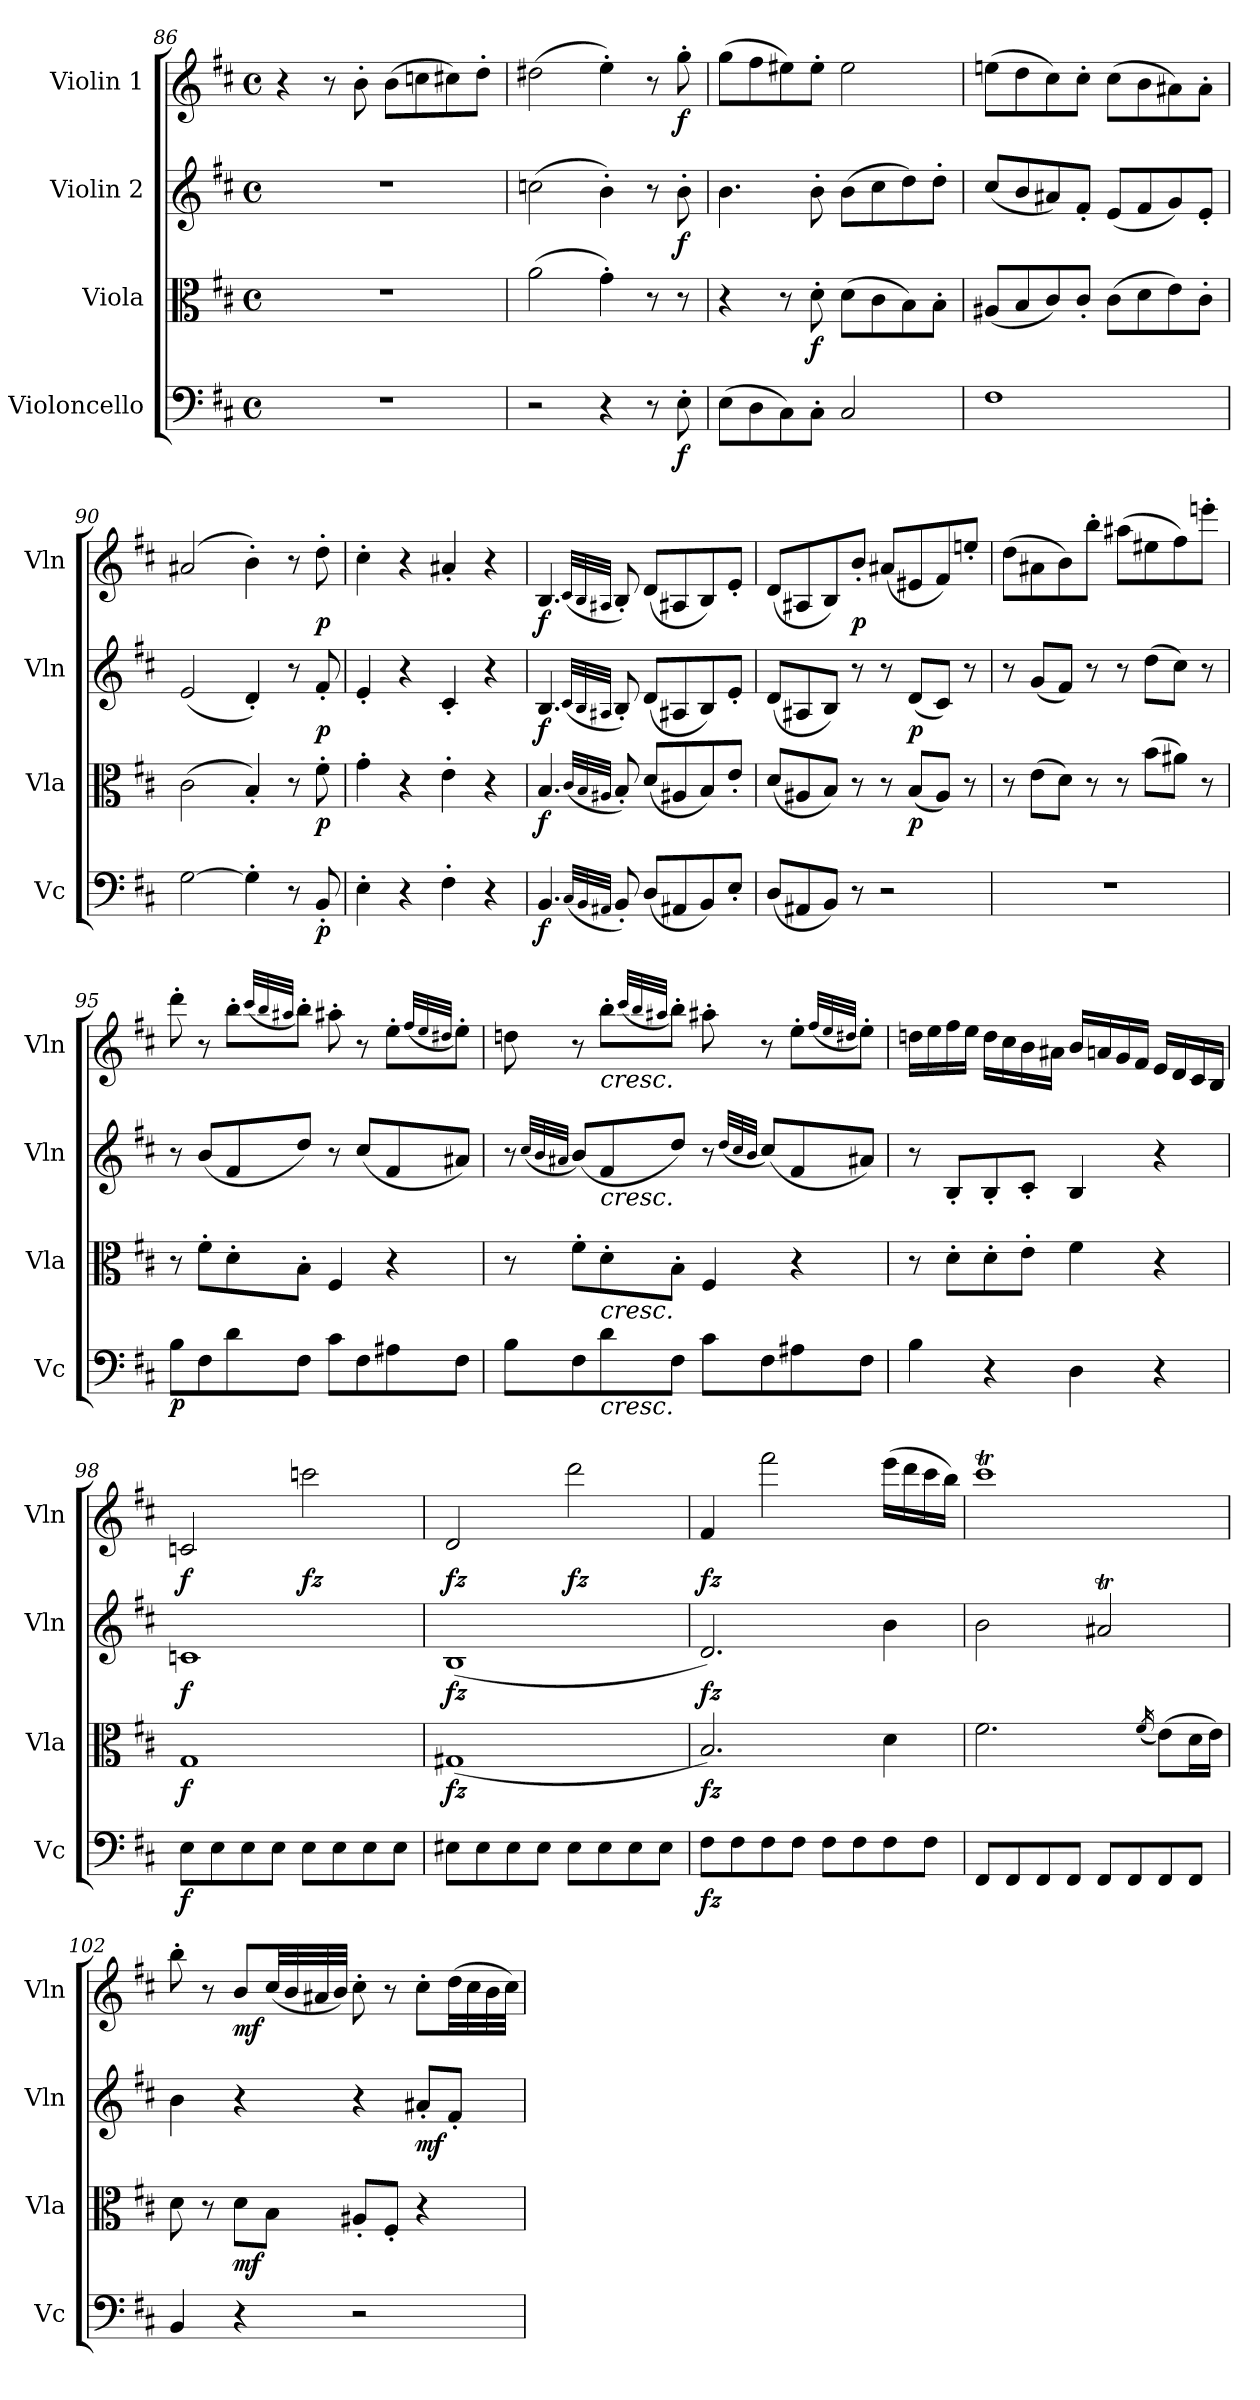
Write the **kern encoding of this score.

**kern	**dynam	**kern	**dynam	**kern	**dynam	**kern	**dynam
*part4	*part4	*part3	*part3	*part2	*part2	*part1	*part1
*staff4	*staff4	*staff3	*staff3	*staff2	*staff2	*staff1	*staff1
*I"Violoncello	*	*I"Viola	*	*I"Violin 2	*	*I"Violin 1	*
*I'Vc	*	*I'Vla	*	*I'Vln	*	*I'Vln	*
*clefF4	*	*clefC3	*	*clefG2	*	*clefG2	*
*k[f#c#]	*	*k[f#c#]	*	*k[f#c#]	*	*k[f#c#]	*
*M4/4	*	*M4/4	*	*M4/4	*	*M4/4	*
*met(c)	*	*met(c)	*	*met(c)	*	*met(c)	*
=86	=86	=86	=86	=86	=86	=86	=86
1r	.	1r	.	1r	.	4r	.
.	.	.	.	.	.	8r	.
.	.	.	.	.	.	8b'\	.
.	.	.	.	.	.	(>8b\L	.
.	.	.	.	.	.	8ccn\	.
.	.	.	.	.	.	8cc#X\)	.
.	.	.	.	.	.	8dd'\J	.
!!LO:LB:g=z
=87	=87	=87	=87	=87	=87	=87	=87
2r	.	(>2a\	.	(>2ccn\	.	(>2dd#X\	.
4r	.	4g'\)	.	4b'\)	.	4ee'\)	.
8r	.	8r	.	8r	.	8r	.
!	!LO:DY:b	!	!	!	!LO:DY:b	!	!LO:DY:b
8E'\	f	8r	.	8b'\	f	8gg'\	f
=88	=88	=88	=88	=88	=88	=88	=88
(>8E\L	.	4r	.	4.b\	.	(>8gg\L	.
8D\	.	.	.	.	.	8ff#\	.
8C#\)	.	8r	.	.	.	8ee#X\)	.
!	!	!	!LO:DY:b	!	!	!	!
8C#'\J	.	8d'\	f	8b'\	.	8ee#'\J	.
2C#/	.	(>8d\L	.	(>8b\L	.	2ee#\	.
.	.	8c#\	.	8cc#\	.	.	.
.	.	8B\)	.	8dd\)	.	.	.
.	.	8B'\J	.	8dd'\J	.	.	.
=89	=89	=89	=89	=89	=89	=89	=89
1F#	.	(<8A#X/L	.	(<8cc#/L	.	(>8een\L	.
.	.	8B/	.	8b/	.	8dd\	.
.	.	8c#/)	.	8a#X/)	.	8cc#\)	.
.	.	8c#'/J	.	8f#'/J	.	8cc#'\J	.
.	.	(>8c#\L	.	(<8e/L	.	(>8cc#\L	.
.	.	8d\	.	8f#/	.	8b\	.
.	.	8e\)	.	8g/)	.	8a#X\)	.
.	.	8c#'\J	.	8e'/J	.	8a#'\J	.
=90	=90	=90	=90	=90	=90	=90	=90
[2G\	.	(>2c#\	.	(<2e/	.	(>2a#X/	.
4G'\]	.	4B'/)	.	4d'/)	.	4b'\)	.
8r	.	8r	.	8r	.	8r	.
!	!LO:DY:b	!	!LO:DY:b	!	!LO:DY:b	!	!LO:DY:b
8BB'/	p	8f#'\	p	8f#'/	p	8dd'\	p
=91	=91	=91	=91	=91	=91	=91	=91
4E'\	.	4g'\	.	4e'/	.	4cc#'\	.
4r	.	4r	.	4r	.	4r	.
4F#'\	.	4e'\	.	4c#'/	.	4a#X'/	.
4r	.	4r	.	4r	.	4r	.
=92	=92	=92	=92	=92	=92	=92	=92
!	!LO:DY:b	!	!LO:DY:b	!	!LO:DY:b	!	!LO:DY:b
4.BB/	f	4.B/	f	4.B/	f	4.B/	f
(<32qC#/LLL	.	(<32qc#/LLL	.	(<32qc#/LLL	.	(<32qc#/LLL	.
32qBB/	.	32qB/	.	32qB/	.	32qB/	.
32qAA#X/JJJ	.	32qA#X/JJJ	.	32qA#X/JJJ	.	32qA#X/JJJ	.
8BB'/)	.	8B'/)	.	8B'/)	.	8B'/)	.
(<8D/L	.	(<8d/L	.	(<8d/L	.	(<8d/L	.
8AA#X/	.	8A#X/	.	8A#X/	.	8A#X/	.
8BB/)	.	8B/)	.	8B/)	.	8B/)	.
8E'/J	.	8e'/J	.	8e'/J	.	8e'/J	.
!!LO:LB:g=z
=93	=93	=93	=93	=93	=93	=93	=93
(<8D/L	.	(<8d/L	.	(<8d/L	.	(<8d/L	.
8AA#X/	.	8A#X/	.	8A#X/	.	8A#X/	.
8BB/J)	.	8B/J)	.	8B/J)	.	8B/)	.
!	!	!	!	!	!	!	!LO:DY:b
8r	.	8r	.	8r	.	8b'/J	p
2r	.	8r	.	8r	.	(<8a#X/L	.
!	!	!	!LO:DY:b	!	!LO:DY:b	!	!
.	.	(<8B/L	p	(<8d/L	p	8e#X/	.
.	.	8A#/J)	.	8c#/J)	.	8f#/)	.
.	.	8r	.	8r	.	8een'/J	.
=94	=94	=94	=94	=94	=94	=94	=94
1r	.	8r	.	8r	.	(>8dd\L	.
.	.	(>8e\L	.	(<8g/L	.	8a#X\	.
.	.	8d\J)	.	8f#/J)	.	8b\)	.
.	.	8r	.	8r	.	8bb'\J	.
.	.	8r	.	8r	.	(>8aa#X\L	.
.	.	(>8b\L	.	(>8dd\L	.	8ee#X\	.
.	.	8a#X\J)	.	8cc#\J)	.	8ff#\)	.
.	.	8r	.	8r	.	8eeen'\J	.
=95	=95	=95	=95	=95	=95	=95	=95
!	!LO:DY:b	!	!	!	!	!	!
8B\L	p	8r	.	8r	.	8ddd'\	.
8F#\	.	8f#'\L	.	(<8b/L	.	8r	.
8d\	.	8d'\	.	8f#/	.	8bb'\L	.
.	.	.	.	.	.	(<32qccc#/LLL	.
.	.	.	.	.	.	32qbb/	.
.	.	.	.	.	.	32qaa#X/JJJ	.
8F#\J	.	8B'\J	.	8dd/J)	.	8bb'\J)	.
8c#\L	.	4F#/	.	8r	.	8aa#X'\	.
8F#\	.	.	.	(<8cc#/L	.	8r	.
8A#X\	.	4r	.	8f#/	.	8ee'\L	.
.	.	.	.	.	.	(<32qff#/LLL	.
.	.	.	.	.	.	32qee/	.
.	.	.	.	.	.	32qdd#X/JJJ	.
8F#\J	.	.	.	8a#X/J)	.	8ee'\J)	.
=96	=96	=96	=96	=96	=96	=96	=96
8B\L	.	8r	.	8r	.	8ddn\	.
.	.	.	.	(<32qcc#/LLL	.	.	.
.	.	.	.	32qb/	.	.	.
.	.	.	.	32qa#X/JJJ	.	.	.
8F#\	.	8f#'\L	.	(<8b/L)	.	8r	.
!	!	!	!	!	!	!LO:TX:b:i:t=cresc.	!
!	!	!	!	!LO:TX:b:i:t=cresc.	!	!	!
!	!	!LO:TX:b:i:t=cresc.	!	!	!	!	!
!LO:TX:b:i:t=cresc.	!	!	!	!	!	!	!
8d\	.	8d'\	.	8f#/	.	8bb'\L	.
.	.	.	.	.	.	(<32qccc#/LLL	.
.	.	.	.	.	.	32qbb/	.
.	.	.	.	.	.	32qaa#X/JJJ	.
8F#\J	.	8B'\J	.	8dd/J)	.	8bb'\J)	.
8c#\L	.	4F#/	.	8r	.	8aa#X'\	.
.	.	.	.	(<32qdd/LLL	.	.	.
.	.	.	.	32qcc#/	.	.	.
.	.	.	.	32qb/JJJ	.	.	.
8F#\	.	.	.	(<8cc#/L)	.	8r	.
8A#X\	.	4r	.	8f#/	.	8ee'\L	.
.	.	.	.	.	.	(<32qff#/LLL	.
.	.	.	.	.	.	32qee/	.
.	.	.	.	.	.	32qdd#X/JJJ	.
8F#\J	.	.	.	8a#X/J)	.	8ee'\J)	.
!!LO:PB:g=z
=97	=97	=97	=97	=97	=97	=97	=97
4B\	.	8r	.	8r	.	16ddn\LL	.
.	.	.	.	.	.	16ee\	.
.	.	8d'\L	.	8B'/L	.	16ff#\	.
.	.	.	.	.	.	16ee\JJ	.
4r	.	8d'\	.	8B'/	.	16dd\LL	.
.	.	.	.	.	.	16cc#\	.
.	.	8e'\J	.	8c#'/J	.	16b\	.
.	.	.	.	.	.	16a#X\JJ	.
4D\	.	4f#\	.	4B/	.	16b/LL	.
.	.	.	.	.	.	16an/	.
.	.	.	.	.	.	16g/	.
.	.	.	.	.	.	16f#/JJ	.
4r	.	4r	.	4r	.	16e/LL	.
.	.	.	.	.	.	16d/	.
.	.	.	.	.	.	16c#/	.
.	.	.	.	.	.	16B/JJ	.
=98	=98	=98	=98	=98	=98	=98	=98
!	!LO:DY:b	!	!LO:DY:b	!	!LO:DY:b	!	!LO:DY:b
8E\L	f	1G	f	1cn	f	2cn/	f
8E\	.	.	.	.	.	.	.
8E\	.	.	.	.	.	.	.
8E\J	.	.	.	.	.	.	.
!	!	!	!	!	!	!	!LO:DY:b
8E\L	.	.	.	.	.	2cccn\	fz
8E\	.	.	.	.	.	.	.
8E\	.	.	.	.	.	.	.
8E\J	.	.	.	.	.	.	.
=99	=99	=99	=99	=99	=99	=99	=99
!	!	!	!LO:DY:b	!	!LO:DY:b	!	!LO:DY:b
8E#X\L	.	(<1G#X	fz	(<1B	fz	2d/	fz
8E#\	.	.	.	.	.	.	.
8E#\	.	.	.	.	.	.	.
8E#\J	.	.	.	.	.	.	.
!	!	!	!	!	!	!	!LO:DY:b
8E#\L	.	.	.	.	.	2ddd\	fz
8E#\	.	.	.	.	.	.	.
8E#\	.	.	.	.	.	.	.
8E#\J	.	.	.	.	.	.	.
=100	=100	=100	=100	=100	=100	=100	=100
!	!LO:DY:b	!	!LO:DY:b	!	!LO:DY:b	!	!LO:DY:b
8F#\L	fz	2.B/)	fz	2.d/)	fz	4f#/	fz
8F#\	.	.	.	.	.	.	.
8F#\	.	.	.	.	.	2fff#\	.
8F#\J	.	.	.	.	.	.	.
8F#\L	.	.	.	.	.	.	.
8F#\	.	.	.	.	.	.	.
8F#\	.	4d\	.	4b\	.	(>16eee\LL	.
.	.	.	.	.	.	16ddd\	.
8F#\J	.	.	.	.	.	16ccc#\	.
.	.	.	.	.	.	16bb\JJ)	.
!!LO:LB:g=z
=101	=101	=101	=101	=101	=101	=101	=101
8FF#/L	.	2.f#\	.	2b\	.	1ccc#t	.
8FF#/	.	.	.	.	.	.	.
8FF#/	.	.	.	.	.	.	.
8FF#/J	.	.	.	.	.	.	.
8FF#/L	.	.	.	2a#Xt/	.	.	.
8FF#/	.	.	.	.	.	.	.
.	.	(<16qf#/	.	.	.	.	.
8FF#/	.	(>8e\L)	.	.	.	.	.
8FF#/J	.	16d\L	.	.	.	.	.
.	.	16e\JJ)	.	.	.	.	.
=102	=102	=102	=102	=102	=102	=102	=102
4BB/	.	8d\	.	4b\	.	8bb'\	.
.	.	8r	.	.	.	8r	.
!	!	!	!LO:DY:b	!	!	!	!LO:DY:b
4r	.	8d\L	mf	4r	.	8b/L	mf
.	.	8B\J	.	.	.	(<32cc#/LL	.
.	.	.	.	.	.	32b/	.
.	.	.	.	.	.	32a#X/	.
.	.	.	.	.	.	32b/JJJ)	.
2r	.	8A#X'/L	.	4r	.	8cc#'\	.
.	.	8F#'/J	.	.	.	8r	.
!	!	!	!	!	!LO:DY:b	!	!
.	.	4r	.	8a#X'/L	mf	8cc#'\L	.
.	.	.	.	8f#'/J	.	(>32dd\LL	.
.	.	.	.	.	.	32cc#\	.
.	.	.	.	.	.	32b\	.
.	.	.	.	.	.	32cc#\JJJ)	.
=	=	=	=	=	=	=	=
*-	*-	*-	*-	*-	*-	*-	*-
